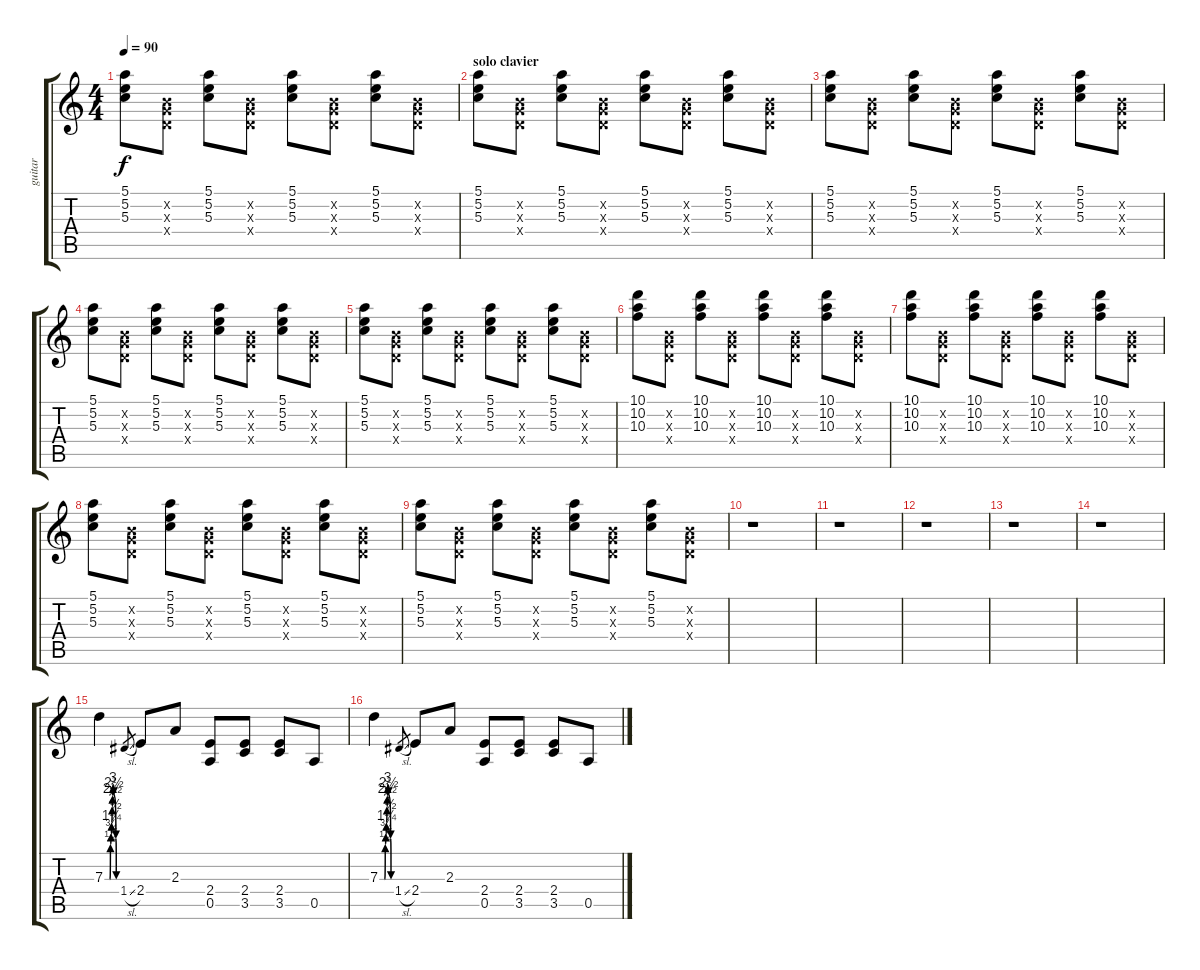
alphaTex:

\track ("guitar" "guitar") {instrument electricguitarclean}
\staff {score tabs}
\tuning (E4 B3 G3 D3 A2 E2) {hide}
\ts (4 4)
\tempo 90
\clef g2
\ks c
(5.1 5.2 5.3).8{dy f} (0.2{x} 0.3{x} 0.4{x}).8 (5.1 5.2 5.3).8 (0.2{x} 0.3{x} 0.4{x}).8 (5.1 5.2 5.3).8 (0.2{x} 0.3{x} 0.4{x}).8 (5.1 5.2 5.3).8 (0.2{x} 0.3{x} 0.4{x}).8 |
\section ("" "solo clavier")
(5.1 5.2 5.3).8 (0.2{x} 0.3{x} 0.4{x}).8 (5.1 5.2 5.3).8 (0.2{x} 0.3{x} 0.4{x}).8 (5.1 5.2 5.3).8 (0.2{x} 0.3{x} 0.4{x}).8 (5.1 5.2 5.3).8 (0.2{x} 0.3{x} 0.4{x}).8 |
(5.1 5.2 5.3).8 (0.2{x} 0.3{x} 0.4{x}).8 (5.1 5.2 5.3).8 (0.2{x} 0.3{x} 0.4{x}).8 (5.1 5.2 5.3).8 (0.2{x} 0.3{x} 0.4{x}).8 (5.1 5.2 5.3).8 (0.2{x} 0.3{x} 0.4{x}).8 |
(5.1 5.2 5.3).8 (0.2{x} 0.3{x} 0.4{x}).8 (5.1 5.2 5.3).8 (0.2{x} 0.3{x} 0.4{x}).8 (5.1 5.2 5.3).8 (0.2{x} 0.3{x} 0.4{x}).8 (5.1 5.2 5.3).8 (0.2{x} 0.3{x} 0.4{x}).8 |
(5.1 5.2 5.3).8 (0.2{x} 0.3{x} 0.4{x}).8 (5.1 5.2 5.3).8 (0.2{x} 0.3{x} 0.4{x}).8 (5.1 5.2 5.3).8 (0.2{x} 0.3{x} 0.4{x}).8 (5.1 5.2 5.3).8 (0.2{x} 0.3{x} 0.4{x}).8 |
(10.1 10.2 10.3).8 (0.2{x} 0.3{x} 0.4{x}).8 (10.1 10.2 10.3).8 (0.2{x} 0.3{x} 0.4{x}).8 (10.1 10.2 10.3).8 (0.2{x} 0.3{x} 0.4{x}).8 (10.1 10.2 10.3).8 (0.2{x} 0.3{x} 0.4{x}).8 |
(10.1 10.2 10.3).8 (0.2{x} 0.3{x} 0.4{x}).8 (10.1 10.2 10.3).8 (0.2{x} 0.3{x} 0.4{x}).8 (10.1 10.2 10.3).8 (0.2{x} 0.3{x} 0.4{x}).8 (10.1 10.2 10.3).8 (0.2{x} 0.3{x} 0.4{x}).8 |
(5.1 5.2 5.3).8 (0.2{x} 0.3{x} 0.4{x}).8 (5.1 5.2 5.3).8 (0.2{x} 0.3{x} 0.4{x}).8 (5.1 5.2 5.3).8 (0.2{x} 0.3{x} 0.4{x}).8 (5.1 5.2 5.3).8 (0.2{x} 0.3{x} 0.4{x}).8 |
(5.1 5.2 5.3).8 (0.2{x} 0.3{x} 0.4{x}).8 (5.1 5.2 5.3).8 (0.2{x} 0.3{x} 0.4{x}).8 (5.1 5.2 5.3).8 (0.2{x} 0.3{x} 0.4{x}).8 (5.1 5.2 5.3).8 (0.2{x} 0.3{x} 0.4{x}).8 |
r.1 |
r.1 |
r.1 |
r.1 |
r.1 |
7.3{be (custom 0 0 26 0 29 1 32 3 35 5 38 8 40 10 42 12 44 12 47 10 58 2 60 0)}.4 1.4{sl}.8{gr} 2.4.8 2.3.8 (2.4 0.5).8 (2.4 3.5).8 (2.4 3.5).8 0.5.8 |
7.3{be (custom 0 0 26 0 29 1 32 3 35 5 38 8 40 10 42 12 44 12 47 10 58 2 60 0)}.4 1.4{sl}.8{gr} 2.4.8 2.3.8 (2.4 0.5).8 (2.4 3.5).8 (2.4 3.5).8 0.5.8
